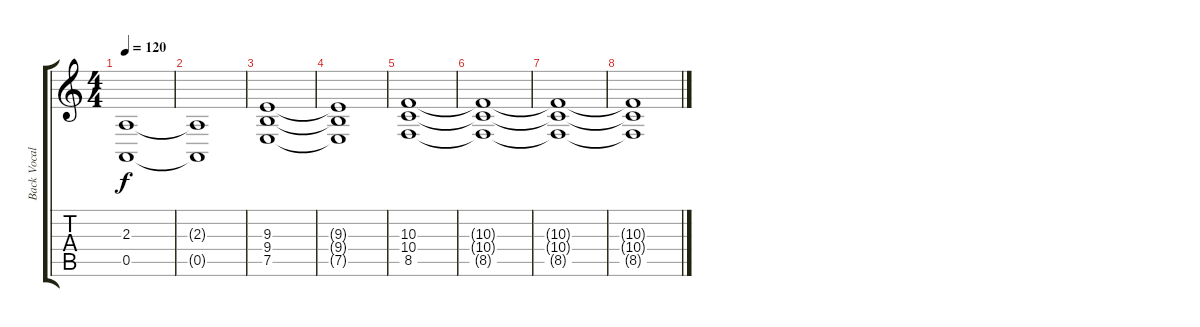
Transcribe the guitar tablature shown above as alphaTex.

\track ("Back Vocals" "Back Vocal") {instrument choiraahs}
\staff {score tabs}
\tuning (E4 B3 G3 D3 A2 E2) {hide}
\ts (4 4)
\tempo 120
\clef g2
\ks c
(2.3 0.5).1{dy f volume 0} |
(2.3{t} 0.5{t}).1 |
(9.3 9.4 7.5).1{volume 3} |
(9.3{t} 9.4{t} 7.5{t}).1 |
(10.3 10.4 8.5).1 |
(10.3{t} 10.4{t} 8.5{t}).1 |
(10.3{t} 10.4{t} 8.5{t}).1 |
(10.3{t} 10.4{t} 8.5{t}).1
